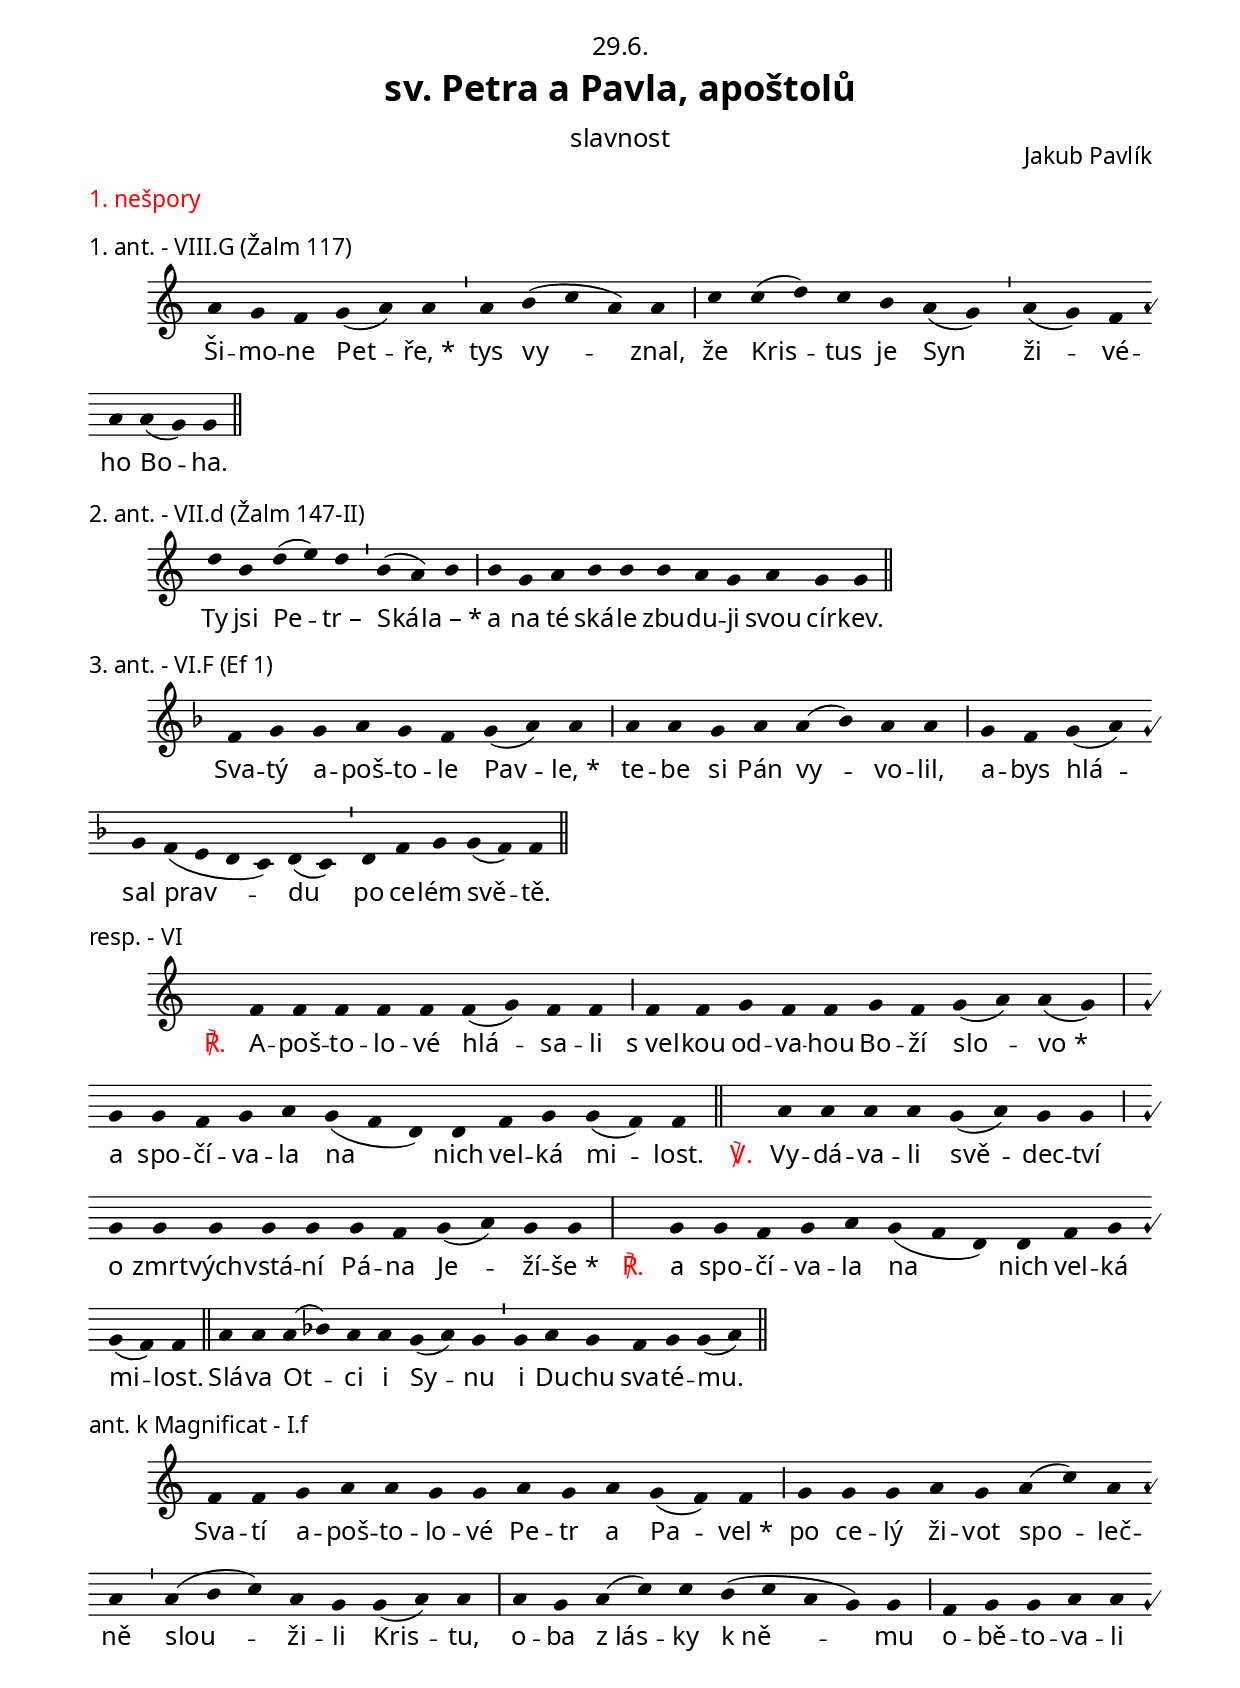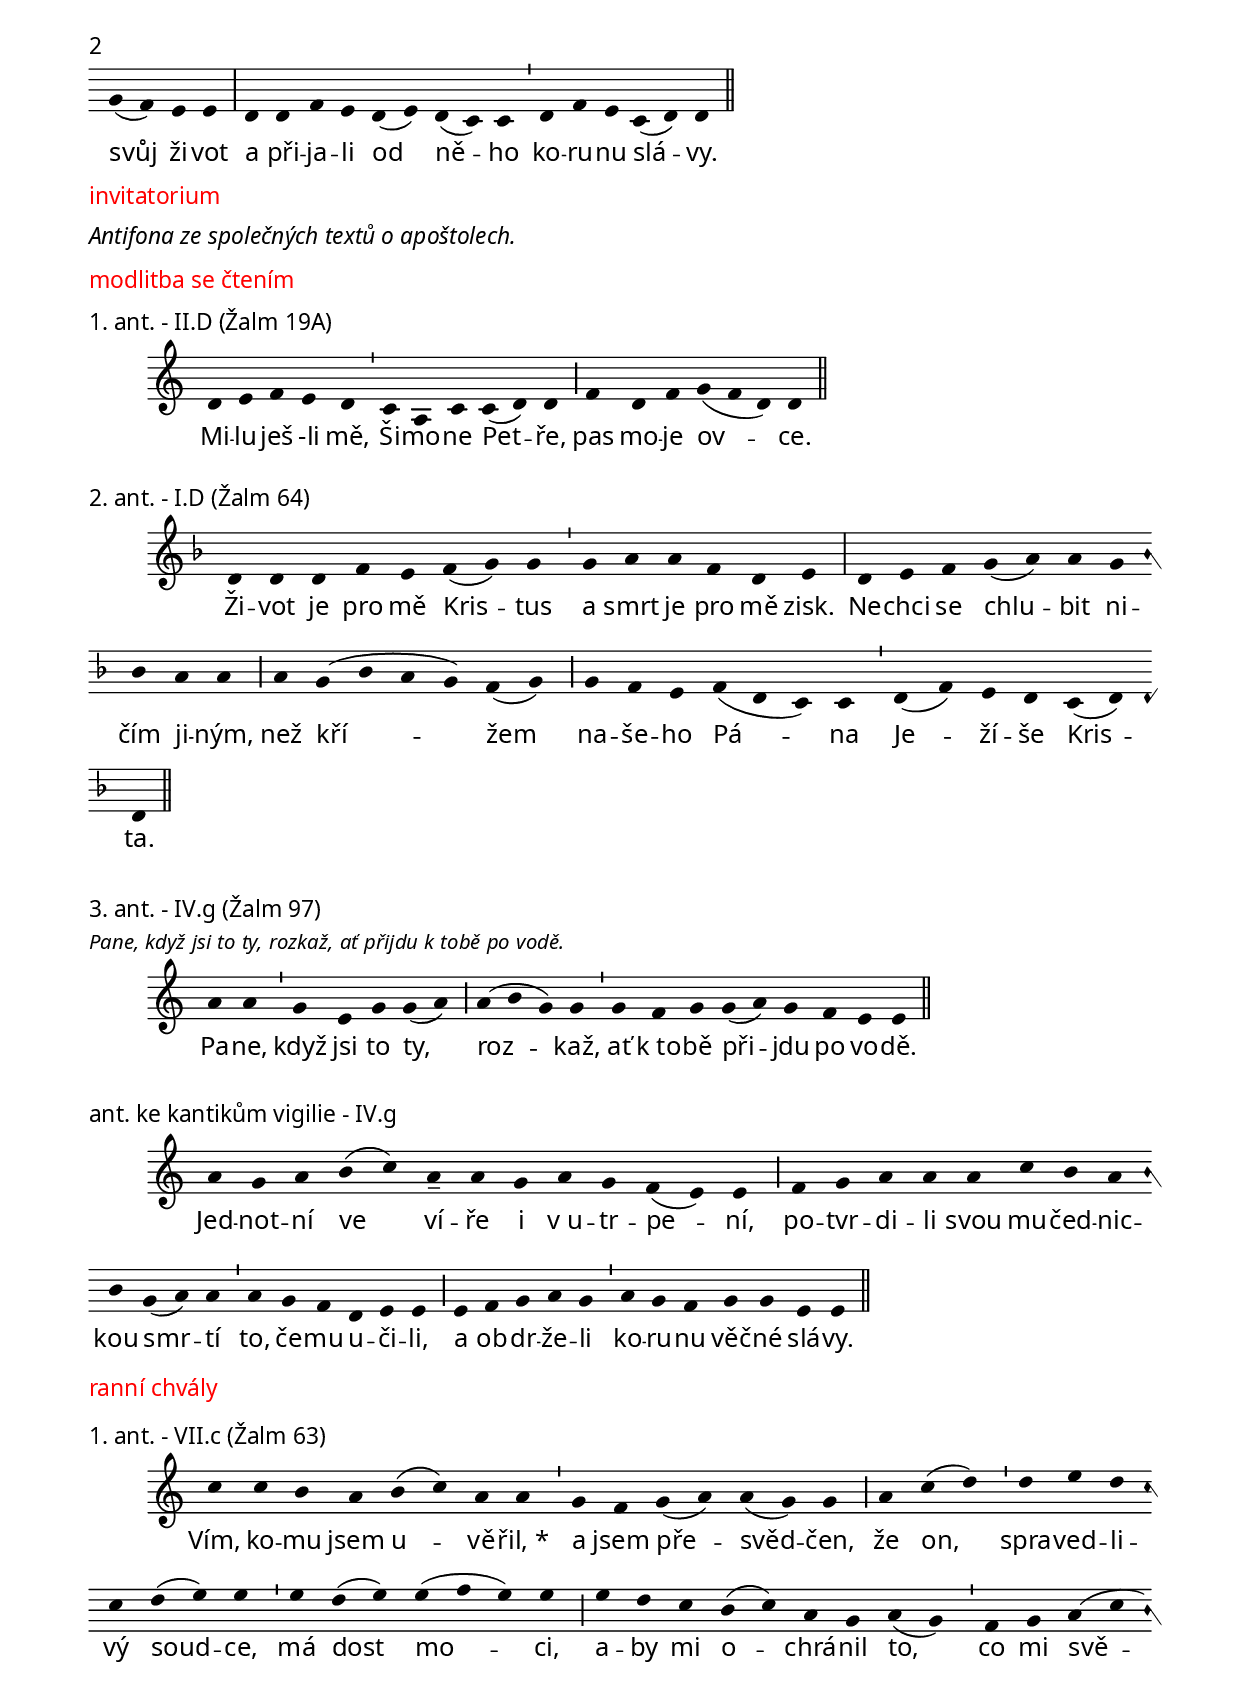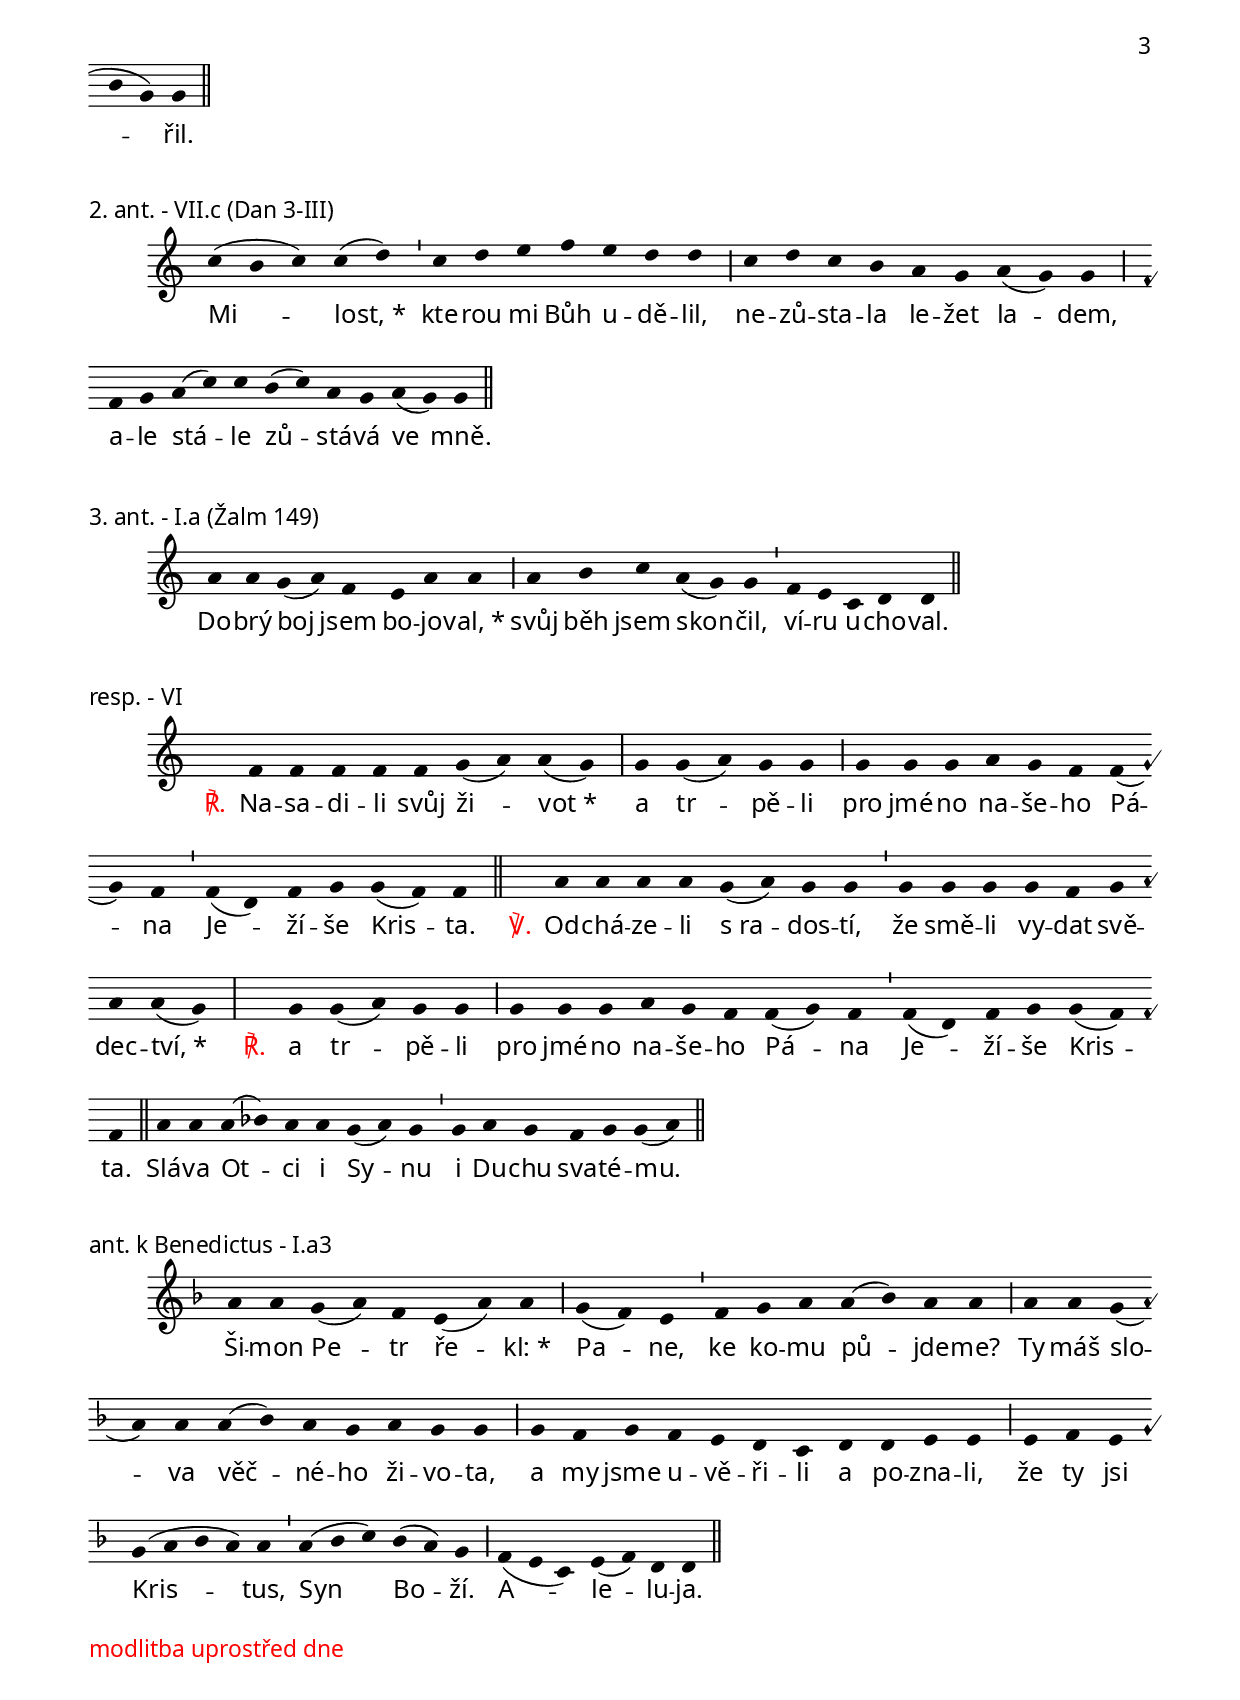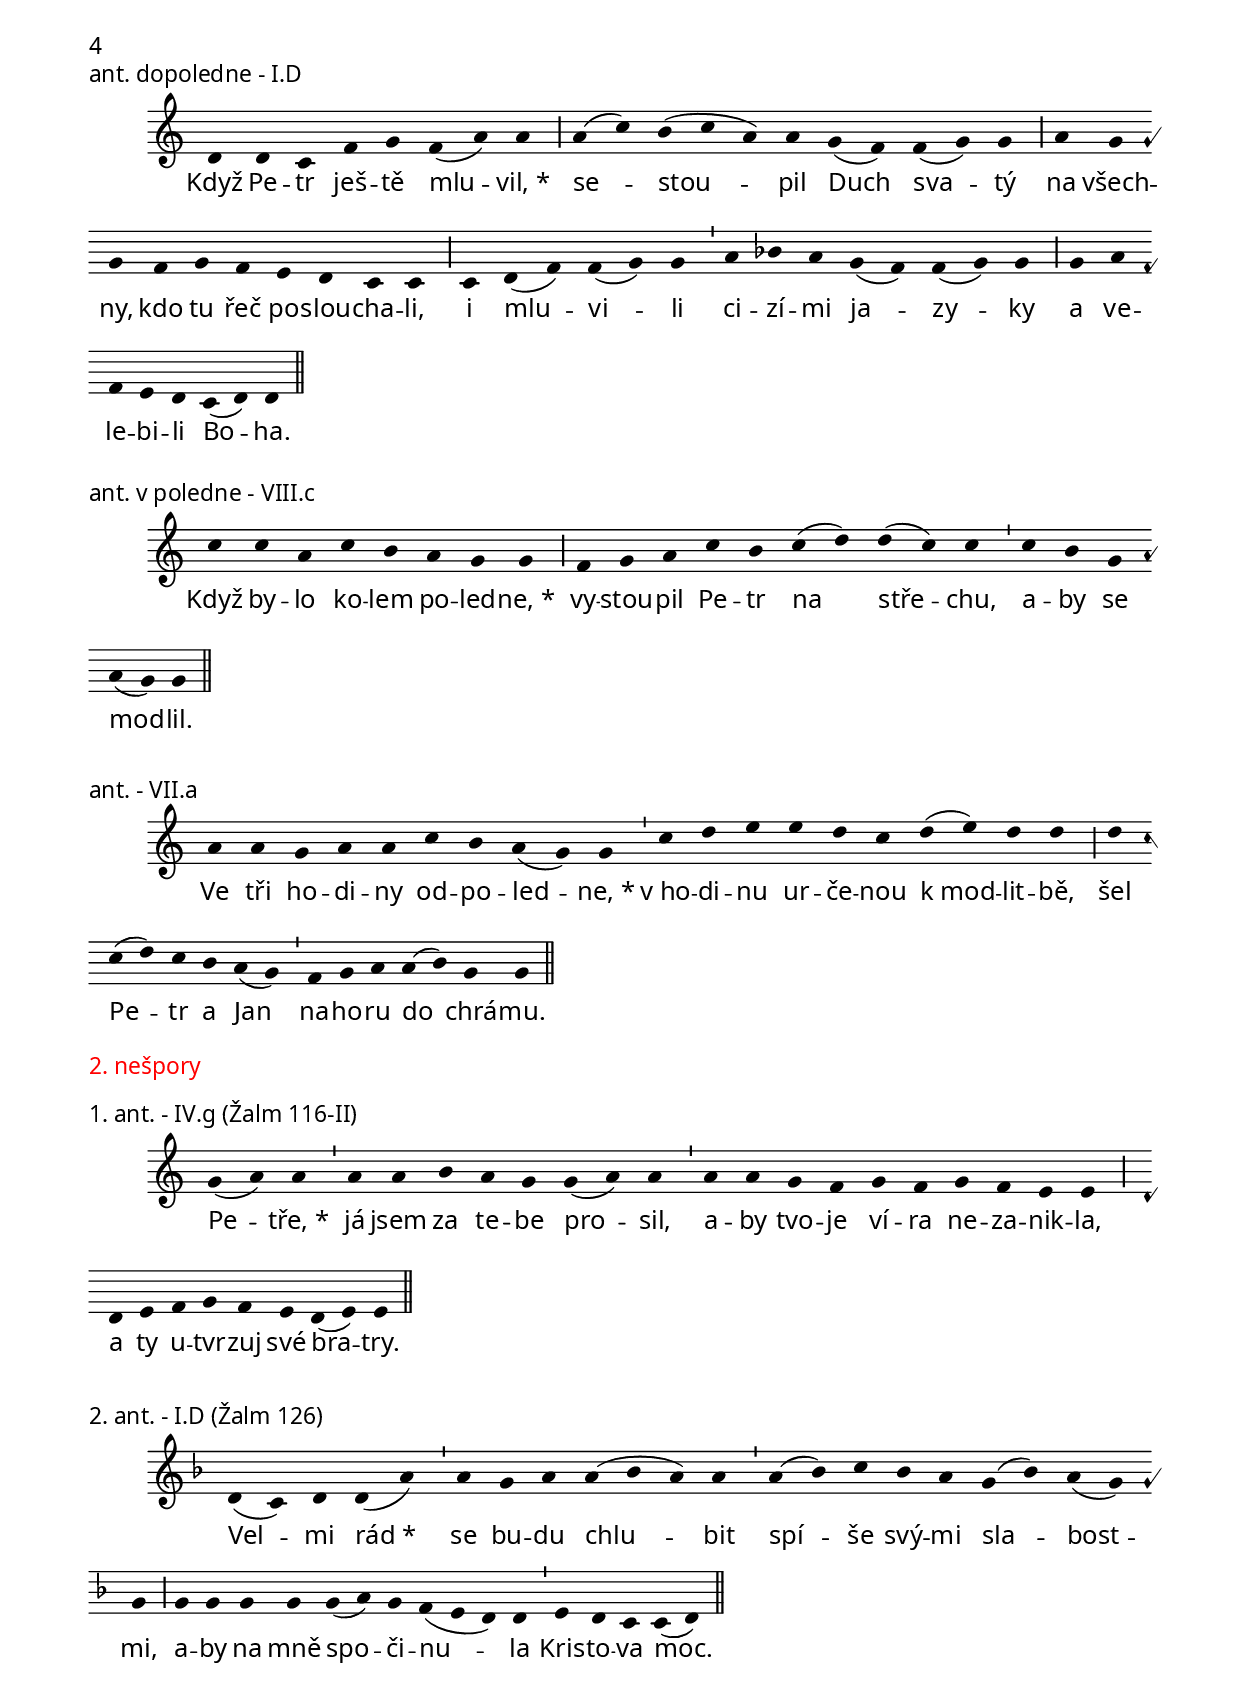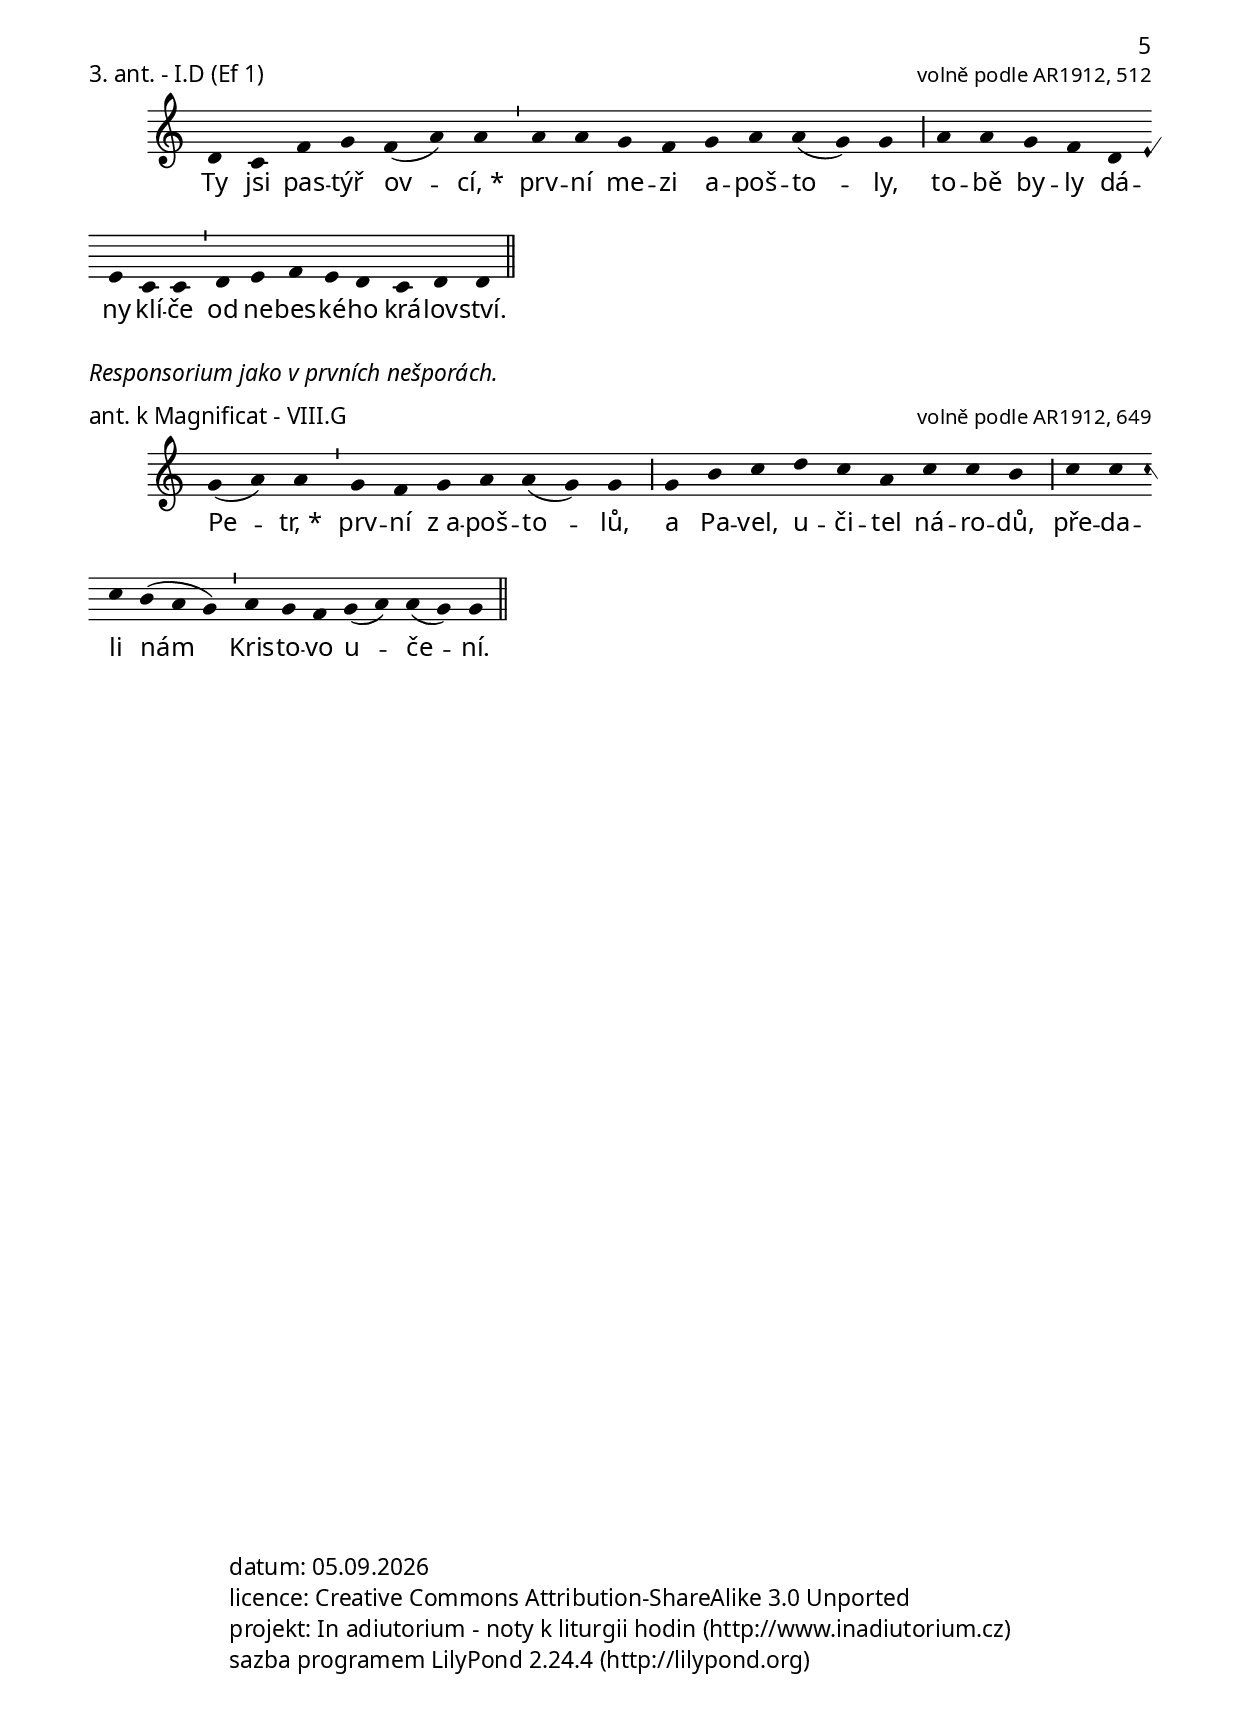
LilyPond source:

\version "2.15.37"

\include "../spolecne.ly"
\include "../dilyresponsorii.ly"

\header {
  title = \markup\titleSvatek
            "sv. Petra a Pavla, apoštolů"
            slavnost
            29.6.
  composer = "Jakub Pavlík"
}

\markup {\nadpisHodinka {"1. nešpory"}}

\score {
  \relative c'' {
    \choralniRezim
    a4 g f g( a) a \barMin
    a b( c a) a \barMaior
    c c( d) c b a( g) \barMin
    a( g) f a a( g) g \barFinalis
  }
  \addlyrics {
    Ši -- mo -- ne Pet -- ře,_*
    tys vy -- znal,
    že Kris -- tus je Syn
    ži -- vé -- ho Bo -- ha.
  }
  \header {
    quid = "1. ant."
    modus = "VIII"
    differentia = "G"
    psalmus = "Žalm 117"
    id = "1ne-a1"
    piece = \markup {\sestavTitulek}
  }
}

\score {
  \relative c'' {
    \choralniRezim
    d4 b d( e) d \barMin
    b( a) b \barMaior
    b g a b b b a g a g g \barFinalis
  }
  \addlyrics {
    Ty jsi Pe -- tr_–
    Ská -- la_–_*
    a na té ská -- le zbu -- du -- ji svou cír -- kev.
  }
  \header {
    quid = "2. ant."
    modus = "VII"
    differentia = "d"
    psalmus = "Žalm 147-II"
    id = "1ne-a2"
    piece = \markup {\sestavTitulek}
  }
}

\score {
  \relative c' {
    \choralniRezim
    \key f \major
    f4 g g a g f g( a) a \barMaior
    a a g a a( bes) a a \barMaior
    g f g( a) g f( e d c) d( c) \barMin
    d f g g( f) f \barFinalis
  }
  \addlyrics {
    Sva -- tý a -- poš -- to -- le Pav -- le,_*
    te -- be si Pán vy -- vo -- lil,
    a -- bys hlá -- sal prav -- du
    po ce -- lém svě -- tě.
  }
  \header {
    quid = "3. ant."
    modus = "VI"
    differentia = "F"
    psalmus = "Ef 1"
    id = "1ne-a3"
    piece = \markup {\sestavTitulek}
  }
}

\score {
  \relative c' {
    \choralniRezim

    % R
    \neviditelna f
    f f f f f f( g) f f \barMaior
    f f g f f g f g( a) a( g) \barMax
    g g f g a g( f d) d f g g( f) f \barFinalis
    % V
    \neviditelna a
    a4 a a a g( a) g g \barMaior
    g g g g g g f g( a) g g \barMax
    % R
    \neviditelna a
    g g f g a g( f d) d f g g( f) f \barFinalis
    % Slava
    \respVIdoxologie \barFinalis
  }
  \addlyrics {
    \Response A -- poš -- to -- lo -- vé hlá -- sa -- li
    s_vel -- kou od -- va -- hou Bo -- ží slo -- vo_*
    a spo -- čí -- va -- la na nich vel -- ká mi -- lost.
    \Verse Vy -- dá -- va -- li svě -- dec -- tví
    o zmrt -- vých -- vstá -- ní Pá -- na Je -- ží -- še_*
    \Response a spo -- čí -- va -- la na nich vel -- ká mi -- lost.
    \textRespDoxologie
  }
  \header {
    quid = "resp."
    modus = "VI"
    id = "1ne-r"
    piece = \markup {\sestavTitulekResp}
  }
}

\score {
  \relative c' {
    \choralniRezim
    f4 f g a a g g a g a g( f) f \barMaior
    g g g a g a( c) a a \barMin a( b c) a g g( a) a \barMax
    a g a( c) c b( c a g) g \barMaior f g g a a g( f) e e \barMax
    d d f e d( e) d( c) c \barMin d f e c( d) d \barFinalis
  }
  \addlyrics {
    Sva -- tí a -- poš -- to -- lo -- vé Pe -- tr a Pa -- vel_*
    po ce -- lý ži -- vot spo -- leč -- ně slou -- ži -- li Kris -- tu,
    o -- ba z_lás -- ky k_ně -- mu o -- bě -- to -- va -- li svůj ži -- vot
    a při -- ja -- li od ně -- ho ko -- ru -- nu slá -- vy.
  }
  \header {
    quid = "ant. k Magnificat"
    modus = "I"
    differentia = "f"
    psalmus = ""
    id = "1ne-amag"
    piece = \markup {\sestavTitulekBezZalmu}
  }
}

\markup {\nadpisHodinka {"invitatorium"}}

\markup\italic{Antifona ze společných textů o apoštolech.}

\markup {\nadpisHodinka {"modlitba se čtením"}}

\score {
  \relative c' {
    \choralniRezim
    d4 e f e d \barMin
    c a c c( d) d \barMaior
    f d f g( f d) d \barFinalis
  }
  \addlyrics {
    Mi -- lu -- ješ -li mě,
    Ši -- mo -- ne Pet -- ře,
    pas mo -- je ov -- ce.
  }
  \header {
    quid = "1. ant."
    modus = "II"
    differentia = "D"
    psalmus = "Žalm 19A"
    id = "mc-a1"
    piece = \markup {\sestavTitulek}
  }
}

\score {
  \relative c' {
    \choralniRezim
    \key f \major
    d4 d d f e f( g) g \barMin
    g a a f d e \barMax
    d e f g( a) a g bes a a \barMaior
    a g( bes a g) f( g) \barMaior
    g f e f( d c) c \barMin
    d( f) e d c( d) d \barFinalis
  }
  \addlyrics {
    Ži -- vot je pro mě Kris -- tus
    a smrt je pro mě zisk.
    Ne -- chci se chlu -- bit ni -- čím ji -- ným,
    než kří -- žem
    na -- še -- ho Pá -- na
    Je -- ží -- še Kris -- ta.
  }
  \header {
    quid = "2. ant."
    modus = "I"
    differentia = "D"
    psalmus = "Žalm 64"
    fial = "pust_svatytyden.ly#odpo"
    id = "mc-a2"
    piece = \markup {\sestavTitulek}
  }
}

\score {
  \relative c'' {
    \choralniRezim
    a4 a \barMin g e g g( a) \barMaior
    a( b g) g \barMin
    g f g g( a) g f e e \barFinalis
  }
  \addlyrics {
    Pa -- ne, když jsi to ty,
    roz -- kaž,
    ať k_to -- bě při -- jdu po vo -- dě.
  }
  \header {
    textus_approbatus = "Pane, když jsi to ty,
    rozkaž, ať přijdu k tobě po vodě."
    quid = "3. ant."
    modus = "IV"
    differentia = "g"
    psalmus = "Žalm 97"
    id = "mc-a3"
    piece = \markup {\sestavTitulek}
  }
}

\score {
  \relative c'' {
    \choralniRezim
    a4 g a b( c) a-- a g a g f( e) e \barMaior
    f g a a a c b a b g( a) a \barMin
    a g f d e e \barMaior
    e f g a g \barMin
    a g f g g e e \barFinalis
  }
  \addlyrics {
    Jed -- not -- ní ve ví -- ře i v_u -- tr -- pe -- ní,
    po -- tvr -- di -- li svou mu -- čed -- nic -- kou smr -- tí
    to, če -- mu u -- či -- li,
    a ob -- dr -- že -- li
    ko -- ru -- nu věč -- né slá -- vy.
  }
  \header {
    quid = "ant. ke kantikům vigilie"
    modus = "IV"
    differentia = "g"
    psalmus = ""
    id = "mc-avig"
    piece = \markup {\sestavTitulekBezZalmu}
  }
}

\markup {\nadpisHodinka {"ranní chvály"}}

\score {
  \relative c'' {
    \choralniRezim
    c4 c b a b( c) a a \barMin
    g f g( a) a( g) g \barMaior
    a c( d) \barMin d4 e d c d( e) e \barMin
    e d( e) e( f e) e \barMaior
    e d c b( c) a g a( g) \barMin f g a( c b g) g \barFinalis
  }
  \addlyrics {
    Vím, ko -- mu jsem u -- vě -- řil,_*
    a jsem pře -- svěd -- čen,
    že on, spra -- ved -- li -- vý soud -- ce,
    má dost mo -- ci,
    a -- by mi o -- chrá -- nil to, co mi svě -- řil.
  }
  \header {
    quid = "1. ant."
    modus = "VII"
    differentia = "c"
    psalmus = "Žalm 63"
    id = "rch-a1"
    piece = \markup {\sestavTitulek}
  }
}

\score {
  \relative c'' {
    \choralniRezim
    c4( b c) c( d) \barMin c d e f e d d \barMaior
    c d c b a g a( g) g \barMaior
    f g a( c) c b( c) a g a( g) g \barFinalis
  }
  \addlyrics {
    Mi -- lost,_* kte -- rou mi Bůh u -- dě -- lil,
    ne -- zů -- sta -- la le -- žet la -- dem,
    a -- le stá -- le zů -- stá -- vá ve mně.
  }
  \header {
    quid = "2. ant."
    modus = "VII"
    differentia = "c"
    psalmus = "Dan 3-III"
    id = "rch-a2"
    piece = \markup {\sestavTitulek}
  }
}

\score {
  \relative c'' {
    \choralniRezim
    a4 a g( a) f e a a \barMaior
    a b c a( g) g \barMin
    f e c d d \barFinalis
  }
  \addlyrics {
    Do -- brý boj jsem bo -- jo -- val,_*
    svůj běh jsem skon -- čil,
    ví -- ru u -- cho -- val.
  }
  \header {
    quid = "3. ant."
    modus = "I"
    differentia = "a"
    psalmus = "Žalm 149"
    id = "rch-a3"
    piece = \markup {\sestavTitulek}
  }
}

\score {
  \relative c' {
    \choralniRezim

    % R
    \neviditelna f
    f4 f f f f g( a) a( g) \barMax
    g g( a) g g \barMaior
    g g g a g f f( g) f \barMin
    f( d) f g g( f) f \barFinalis
    % V
    \neviditelna a
    a4 a a a g( a) g g \barMin
    g g g g f g a a( g) \barMax
    % R
    \neviditelna a
    g g( a) g g \barMaior
    g g g a g f f( g) f \barMin
    f( d) f g g( f) f \barFinalis
    % Slava
    \respVIdoxologie \barFinalis
  }
  \addlyrics {
    \Response Na -- sa -- di -- li svůj ži -- vot_*
    a tr -- pě -- li
    pro jmé -- no na -- še -- ho Pá -- na
    Je -- ží -- še Kris -- ta.
    \Verse Od -- chá -- ze -- li s_ra -- dos -- tí,
    že smě -- li vy -- dat svě -- dec -- tví,_*
    \Response a tr -- pě -- li
    pro jmé -- no na -- še -- ho Pá -- na
    Je -- ží -- še Kris -- ta.
    \textRespDoxologie
  }
  \header {
    quid = "resp."
    modus = "VI"
    id = "rch-r"
    piece = \markup {\sestavTitulekResp}
  }
}

\score {
  \relative c'' {
    \key f \major
    \choralniRezim
    a4 a g( a) f e( a) a \barMaior
    g( f) e \barMin f g a a( bes) a a \barMaior
    a a g( a) a a( bes) a g a g g \barMaior
    g f g f e d c d d e e \barMaior
    e f e g( a bes a) a \barMin a( bes c) bes( a) g \barMaior
    f( e c) e( f) d d \barFinalis
  }
  \addlyrics {
    Ši -- mon Pe -- tr ře -- kl:_*
    % Je to spravne prelozene? Neni lepsi "Ke komu bychom sli?"
    Pa -- ne, ke ko -- mu pů -- jde -- me?
    Ty máš slo -- va věč -- né -- ho ži -- vo -- ta,
    a my jsme u -- vě -- ři -- li a po -- zna -- li,
    že ty jsi Kris -- tus, Syn Bo -- ží.
    A -- le -- lu -- ja.
  }
  \header {
    quid = "ant. k Benedictus"
    modus = "I"
    differentia = "a3"
    psalmus = ""
    placet = "ten terciový skok na _Kristus_ je nějak nelibý"
    id = "rch-aben"
    piece = \markup {\sestavTitulekBezZalmu}
  }
}

\markup {\nadpisHodinka {"modlitba uprostřed dne"}}

\score {
  \relative c' {
    \choralniRezim
    d4 d c f g f( a) a \barMaior
    a( c) b( c a) a g( f) f( g) g \barMaior
    a g g f g f e d c c \barMaior
    c d( f) f( g) g \barMin a bes a g( f) f( g) g \barMaior
    g a f e d c( d) d \barFinalis
  }
  \addlyrics {
    Když Pe -- tr ješ -- tě mlu -- vil,_*
    se -- stou -- pil Duch sva -- tý
    na všech -- ny, kdo tu řeč po -- slou -- cha -- li,
    i mlu -- vi -- li ci -- zí -- mi ja -- zy -- ky
    a ve -- le -- bi -- li Bo -- ha.
  }
  \header {
    quid = "ant. dopoledne"
    modus = "I"
    differentia = "D"
    psalmus = ""
    id = "tercie"
    piece = \markup {\sestavTitulekBezZalmu}
  }
}

\score {
  \relative c'' {
    \choralniRezim
    c4 c a c b a g g \barMaior
    f g a c b c( d) d( c) c \barMin
    c b g a( g) g \barFinalis
  }
  \addlyrics {
    Když by -- lo ko -- lem po -- led -- ne,_*
    vy -- stou -- pil Pe -- tr na stře -- chu,
    a -- by se mod -- lil.
  }
  \header {
    quid = "ant. v poledne"
    modus = "VIII"
    differentia = "c"
    psalmus = ""
    id = "sexta"
    piece = \markup {\sestavTitulekBezZalmu}
  }
}

\score {
  \relative c'' {
    \choralniRezim
    a4 a g a a c b a( g) g \barMin
    c d e e d c d( e) d d \barMaior
    d c( d) c b a( g) \barMin f g a a( b) g g \barFinalis
  }
  \addlyrics {
    Ve tři ho -- di -- ny od -- po -- led -- ne,_*
    v_ho -- di -- nu ur -- če -- nou k_mod -- lit -- bě,
    šel Pe -- tr a Jan na -- ho -- ru do chrá -- mu.
  }
  \header {
    quid = "ant."
    modus = "VII"
    differentia = "a"
    psalmus = ""
    id = "nona"
    piece = \markup {\sestavTitulekBezZalmu}
  }
}

\markup {\nadpisHodinka {"2. nešpory"}}

\score {
  \relative c'' {
    \choralniRezim
    g4( a) a \barMin a a b a g g( a) a \barMin
    a a g f g f g f e e \barMaior
    d e f g f e d( e) e \barFinalis
  }
  \addlyrics {
    Pe -- tře,_* já jsem za te -- be pro -- sil,
    a -- by tvo -- je ví -- ra ne -- za -- nik -- la,
    a ty u -- tvr -- zuj své bra -- try.
  }
  \header {
    quid = "1. ant."
    modus = "IV"
    differentia = "g"
    psalmus = "Žalm 116-II"
    id = "2ne-a1"
    piece = \markup {\sestavTitulek}
  }
}

\score {
  \relative c' {
    \choralniRezim
    \key f \major
    d4( c) d d( a') \barMin a g a a( bes a) a \barMin a( bes) c bes a g( bes) a( g) g \barMaior
    g g g g g( a) g f( e d) d \barMin e d c c( d) \barFinalis
  }
  \addlyrics {
    Vel -- mi rád_* se bu -- du chlu -- bit spí -- še svý -- mi sla -- bost -- mi,
    a -- by na mně spo -- či -- nu -- la Kris -- to -- va moc.
  }
  \header {
    quid = "2. ant."
    modus = "I"
    differentia = "D"
    psalmus = "Žalm 126"
    id = "2ne-a2"
    piece = \markup {\sestavTitulek}
  }
}

\score {
  \relative c' {
    \choralniRezim
    d4 c f g f( a) a \barMin
    a a g f g a a( g) g \barMaior
    a a g f d e c c \barMin
    d e f e d c d d \barFinalis
  }
  \addlyrics {
    Ty jsi pas -- týř ov -- cí,_*
    prv -- ní me -- zi a -- poš -- to -- ly,
    to -- bě by -- ly dá -- ny klí -- če
    od ne -- bes -- ké -- ho krá -- lov -- ství.
  }
  \header {
    fons_externus = "volně podle AR1912, 512"
    quid = "3. ant."
    modus = "I"
    differentia = "D"
    psalmus = "Ef 1"
    fial = "sanktoral/0222petruvstolec.ly#ne-amag"
    id = "2ne-a3"
    piece = \markup {\sestavTitulek}
  }
}

\markup\italic{Responsorium jako v prvních nešporách.}

\score {
  \relative c'' {
    \choralniRezim
    g4( a) a \barMin g f g a a( g) g \barMaior
    g b c d c a c c b \barMaior
    c c c b( a g) \barMin a g f g( a) a( g) g \barFinalis
  }
  \addlyrics {
    Pe -- tr,_* prv -- ní z_a -- poš -- to -- lů,
    a Pa -- vel, u -- či -- tel ná -- ro -- dů,
    pře -- da -- li nám Kris -- to -- vo u -- če -- ní.
  }
  \header {
    fons_externus = "volně podle AR1912, 649"
    quid = "ant. k Magnificat"
    modus = "VIII"
    differentia = "G"
    psalmus = ""
    id = "2ne-amag"
    piece = \markup {\sestavTitulekBezZalmu}
  }
}